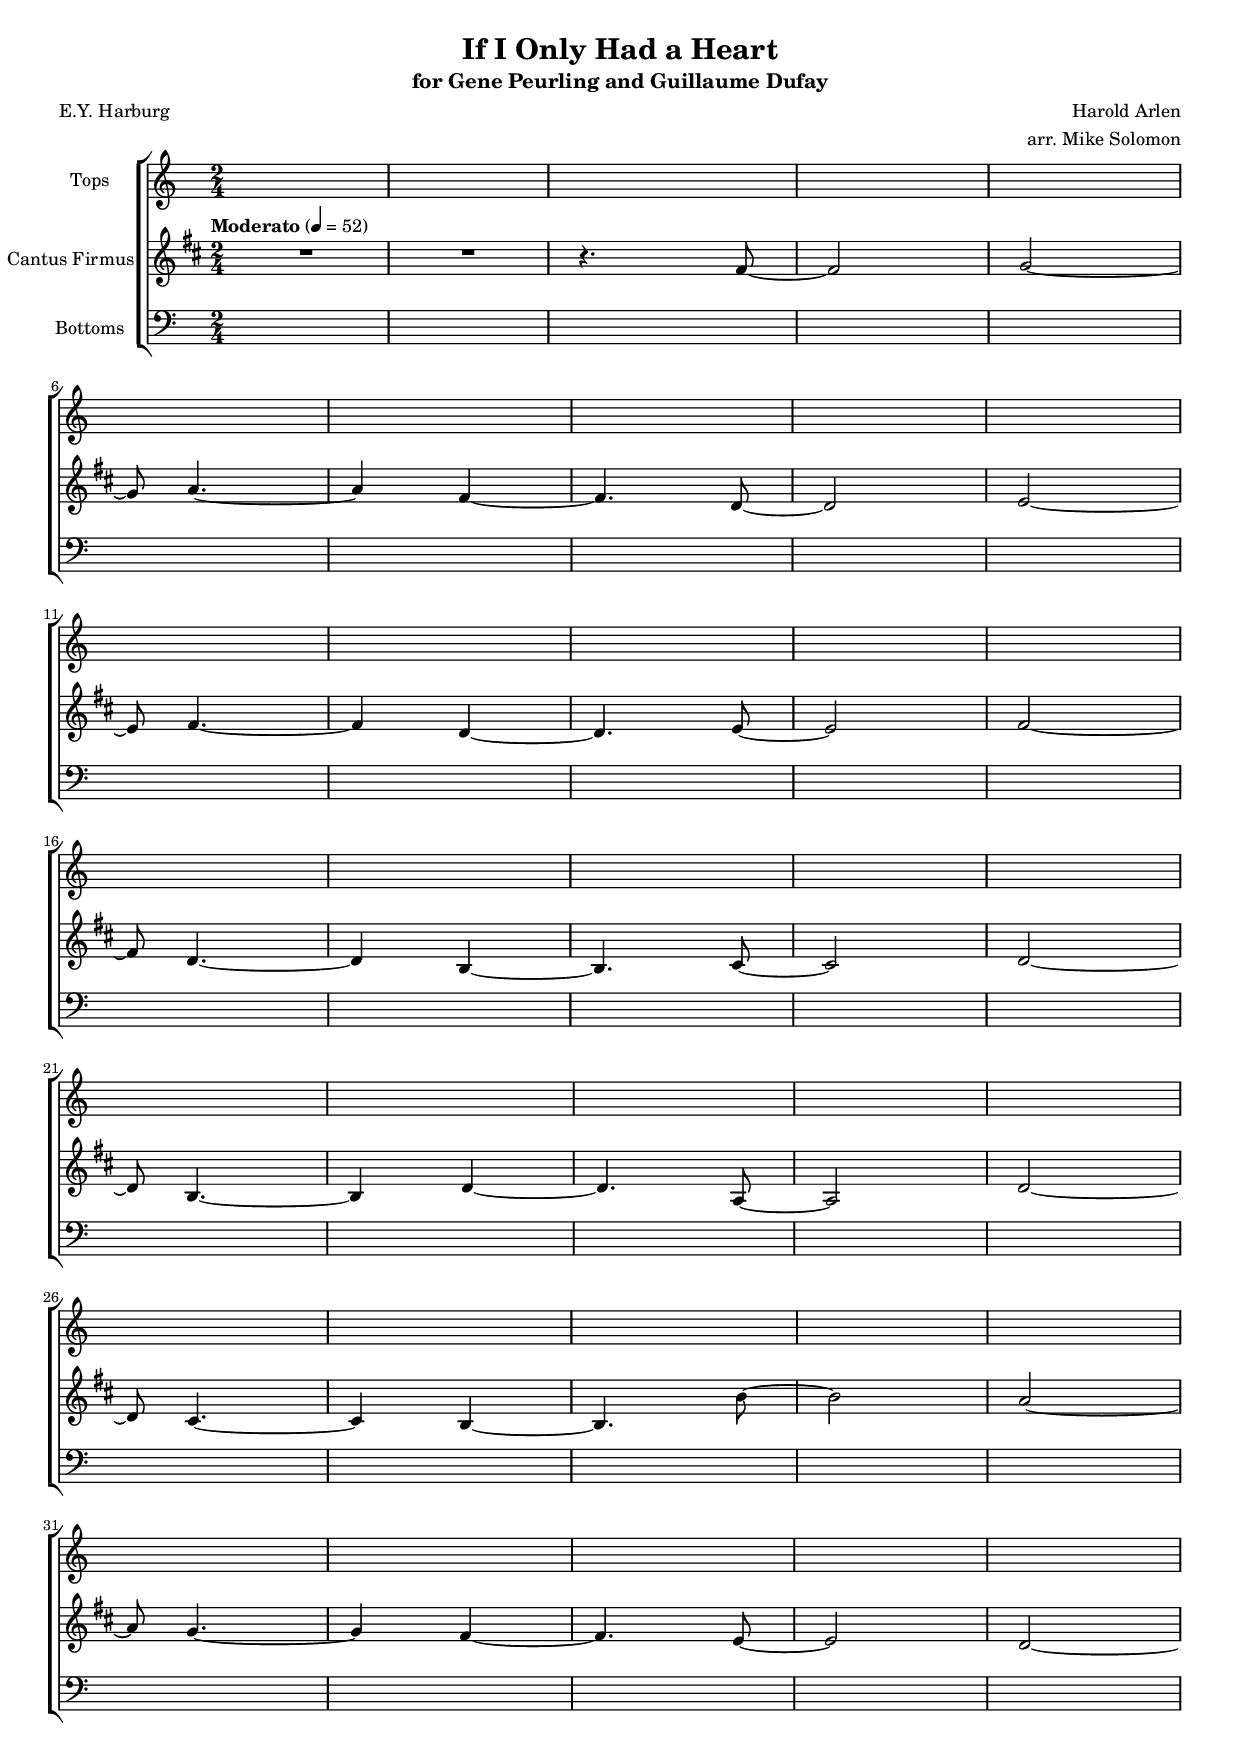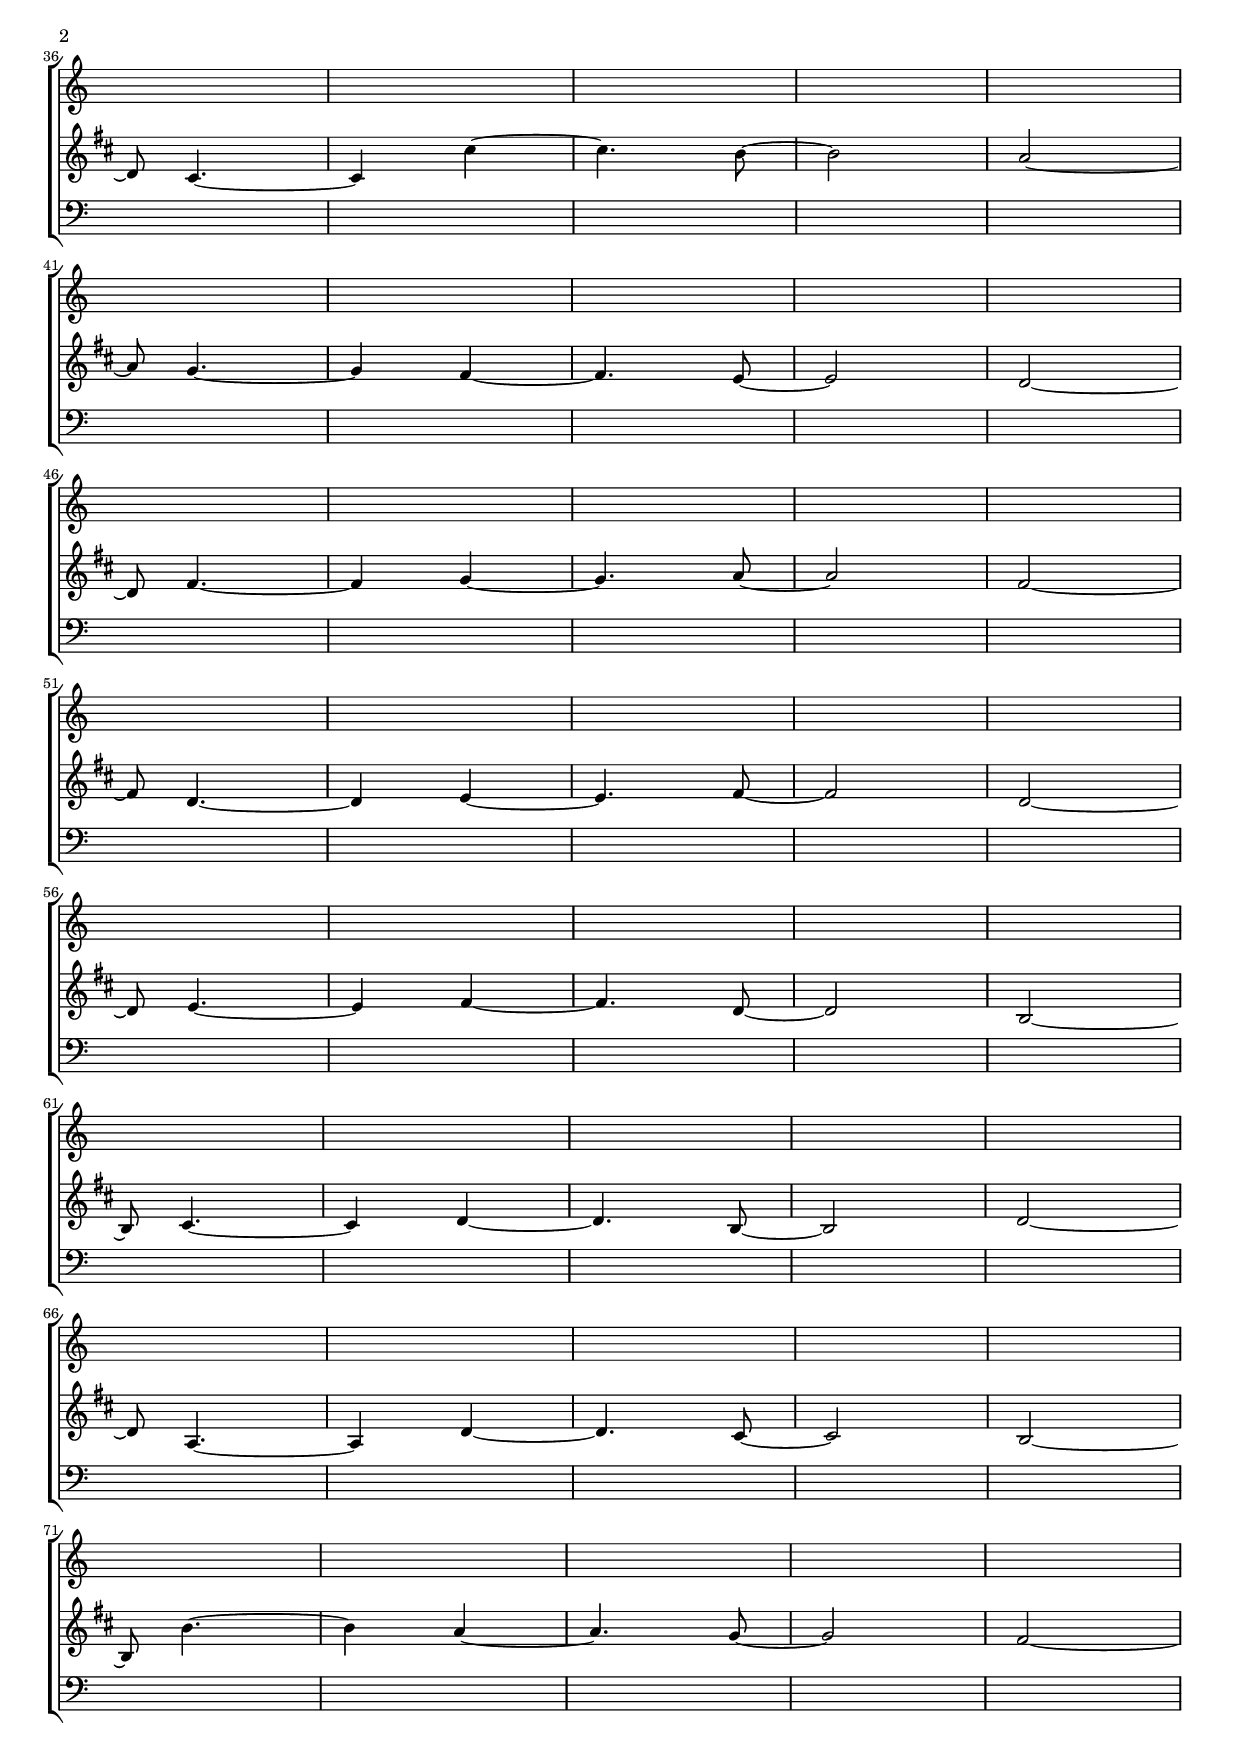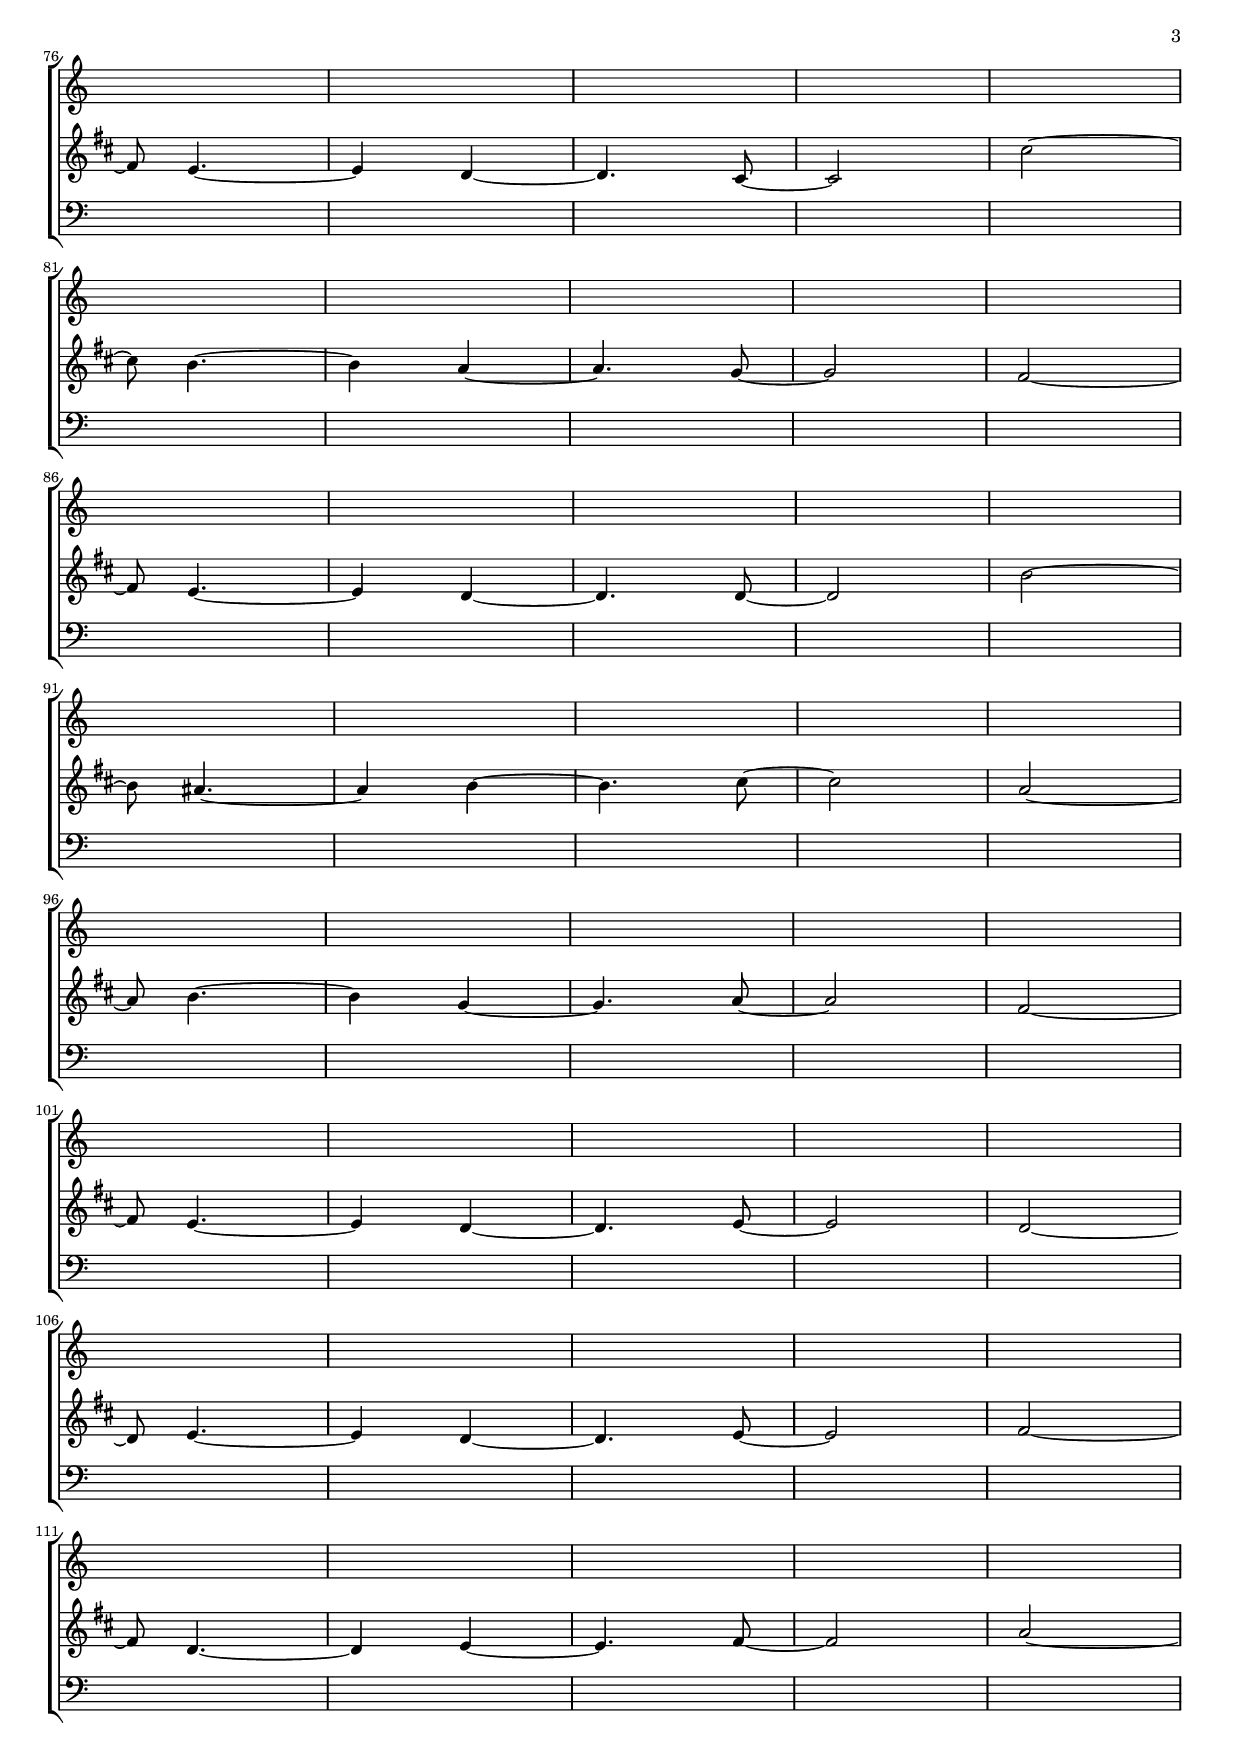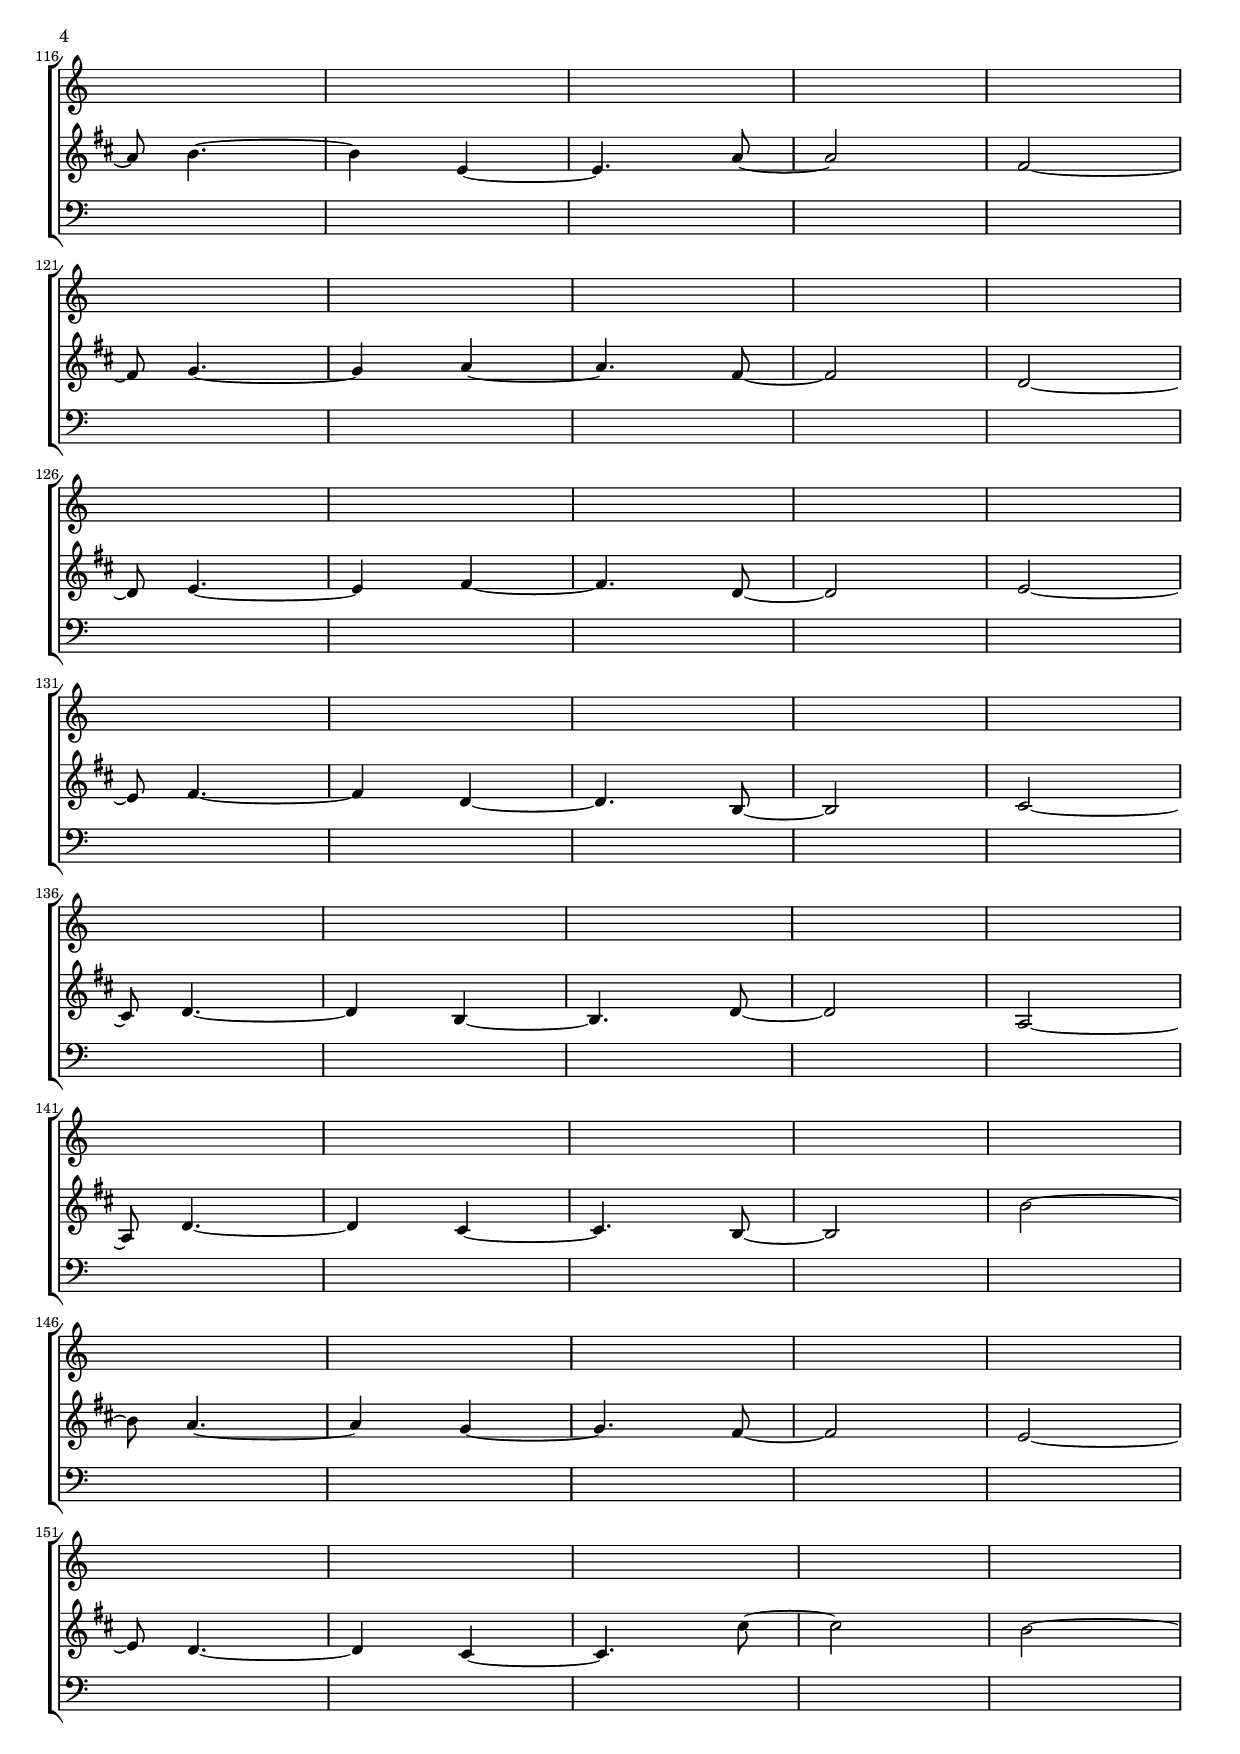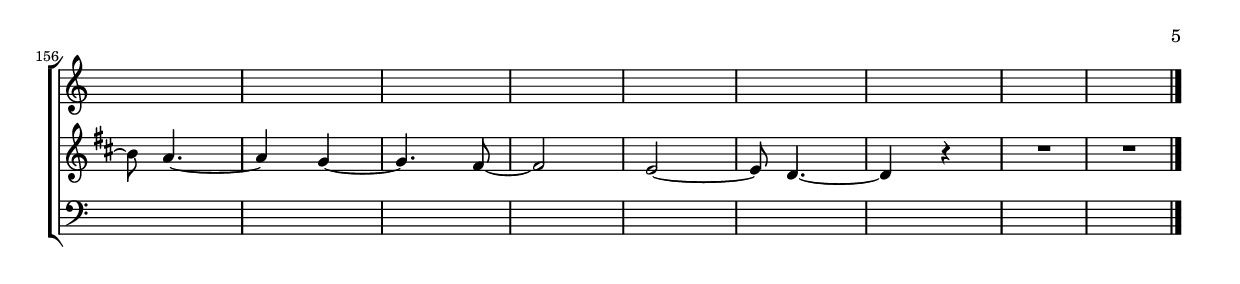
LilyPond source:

#(set-global-staff-size 15.87)
%{
When a man's an empty kettle
He should be on his mettle
And yet I'm torn apart
Just because I'm presumin'
That I could be a human
If I only had a heart

I'd be tender, I'd be gentle
And awful sentimental
Regarding love and art
I'd be friends with the sparrows 
And the boy that shoots the arrows
If I only had a heart

Picture me a balcony
Above a voice sings low

(Snow White)
Wherefore art thou, Romeo?

(Tin Man)
I hear a beat, how sweet!

Just to register emotion, jealousy, devotion
And really feel the part
I could stay young and chipper
And I'd lock it with a zipper
If I only had a heart
%}
% 
\version "2.19.0"
\include "defs-devel.ly"
\version "2.19.0"

#(define (noteify-pitch p s)
   (let ((o (ly:pitch-octave p))
         (a (* 4 (ly:pitch-alteration p)))
         ;; alteration, a, in quarter tone steps,
         ;; for historical reasons
         (n (ly:pitch-notename p)))
     (format #t "\nWIZ ~a ~a ~a ~a\n" s o n a)))

#(define (is-tie e)
  (equal? 'TieEvent (ly:music-property e 'name)))

#(define (has-tie l)
  (if (pair? l)
      (if (is-tie (car l))
          #t
          (has-tie (cdr l)))
      #f))

#(define (noteify music string)
   (let ((es (ly:music-property music 'elements))
         (e (ly:music-property music 'element))
         (a (ly:music-property music 'articulations))
         (p (ly:music-property music 'pitch)))
     (if (not (and (pair? a)
                   (has-tie a)))
      (begin
       (if (pair? es)
           (ly:music-set-property!
            music 'elements
            (map (lambda (x) (noteify x string)) es)))
       (if (ly:music? e)
           (ly:music-set-property!
            music 'element
            (noteify e string)))
       (if (ly:pitch? p)
           (begin
             (noteify-pitch p string)))))
     music))

noteifyMusic =
#(define-music-function (parser location s m)
   (string? ly:music?)
   (noteify m s))

%\displayMusic
%\noteifyMusic #"SOPRANO" \new Staff << { \relative c' { { c d ~ d e } \relative c' { c d } d } } { s1 } >>


#(ly:set-option 'point-and-click #f)

#(set-global-staff-size 15.87)


railroad =  {
  \once \override BreathingSign.text = \markup \musicglyph #"scripts.caesura.straight"
  \breathe
}
myred = \once \override NoteHead #'color = #red

\header {
  title = "If I Only Had a Heart"
  %subtitle = "for Henry Purcell, J.S. Bach, Michel Legrand, Guillaume Dufay and G.F. Händel"
  subtitle = "for Gene Peurling and Guillaume Dufay"
  %title = "Somewhere Over the Rainbow"
  composer = "Harold Arlen"
  poet = "E.Y. Harburg"
  arranger = "arr. Mike Solomon"
  %arranger = "arr. (anon)"
}

prefatoryMatter = {
  \key b \minor
  \autoBeamOff
  \time 2/4
}

scorePrefatoryMatter = {
  \prefatoryMatter
}

midiPrefatoryMatter = {
  \prefatoryMatter
}

marks = {
  \tempo "Moderato" 4=52
  \repeat unfold 31 { \repeat unfold 5 { s2 } \break } |
}
mezzoFirst = \relative c' {
  R2 |
  R2 |
  r4.
  fis1*5/8 g a fis d e fis d e fis d b cis d b d a
  d cis b b' a g fis e d cis cis' b a g fis e
  d
  
  fis1*5/8 g a fis d e fis d e fis d b cis d b d a
  d cis b b' a g fis e d cis cis' b a g fis e
  d

  d %%%%%%%%%%%%%%%%%%%%

 
  b' ais b cis a b g a fis
  e d e d e d e fis d
  e fis a b
  %%%%%%%%%%%%%%%%%%%fis e d a'
  e, a
  
  fis1*5/8 g a fis d e fis d e fis d b cis d b d a
  d cis b b' a g fis e d cis cis' b a g fis e
  d
  r4 |
  %%%%%%%%%%%%%%%%%
  R2*2 |
  \bar "|."
}

mezzoWordsFirst = \lyricmode {
}

funTimesWithSkips = {
  %\repeat unfold 1 { \repeat unfold 8 { s2 \noBreak } s2 \break }
  %\repeat unfold 15 { \repeat unfold 9 { s2 \noBreak } s2 \break }
}

\score {
  \new ChoirStaff <<
    \new Staff \with { instrumentName = #"Tops" %shortInstrumentName = #"E."

} << { #(skip-of-length mezzoFirst) }
    >>
    \new Staff \with { instrumentName = #"Cantus Firmus" %shortInstrumentName = #"E."

} <<
      \new Voice = "mezzo" \with{\remove "Note_heads_engraver" \consists "Completion_heads_engraver"} { \numericTimeSignature
	\scorePrefatoryMatter
        << { \marks } { \mezzoFirst } >>
      }
      \new Lyrics \lyricsto "mezzo" {
        \mezzoWordsFirst
      }
    >>
    \new Staff \with { instrumentName = #"Bottoms" %shortInstrumentName = #"E."

} << { \clef bass #(skip-of-length mezzoFirst) }
    >>
  >>
  \layout {
    \context {
      \Voice
      \override TextScript #'layer = #6
      \override NoteHead #'layer = #7
      \override Glissando #'breakable = ##t
      \override TupletNumber #'breakable = ##t
      \override TupletBracket #'breakable = ##t
      \remove "Forbid_line_break_engraver"
    }
    \context {
      \Staff
      \consists "Metronome_mark_engraver"
      \override TimeSignature #'style = #'numbered
      \override StaffSymbol #'layer = #4
      \override TimeSignature #'layer = #3
      \override TimeSignature #'whiteout = ##t
    }
    \context {
      \Lyrics
      \override LyricText #'whiteout = ##t
      \override LyricText #'layer = #6
    }
    \context {
      \Score
      \remove "Metronome_mark_engraver"
      \override NonMusicalPaperColumn #'allow-loose-spacing = ##f
    }
  }
}
%%% MIDI

\score {
  \new ChoirStaff <<
    \new Staff \with { instrumentName = \dortyName %shortInstrumentName = #"E."
} <<
      \new Voice = "mezzo" { \numericTimeSignature
	\midiPrefatoryMatter
        << { \marks } { \mezzoFirst } >>
      }
      \new Lyrics \lyricsto "mezzo" {
        \mezzoWordsFirst
      }
    >>
  >>
  \midi {}
}
